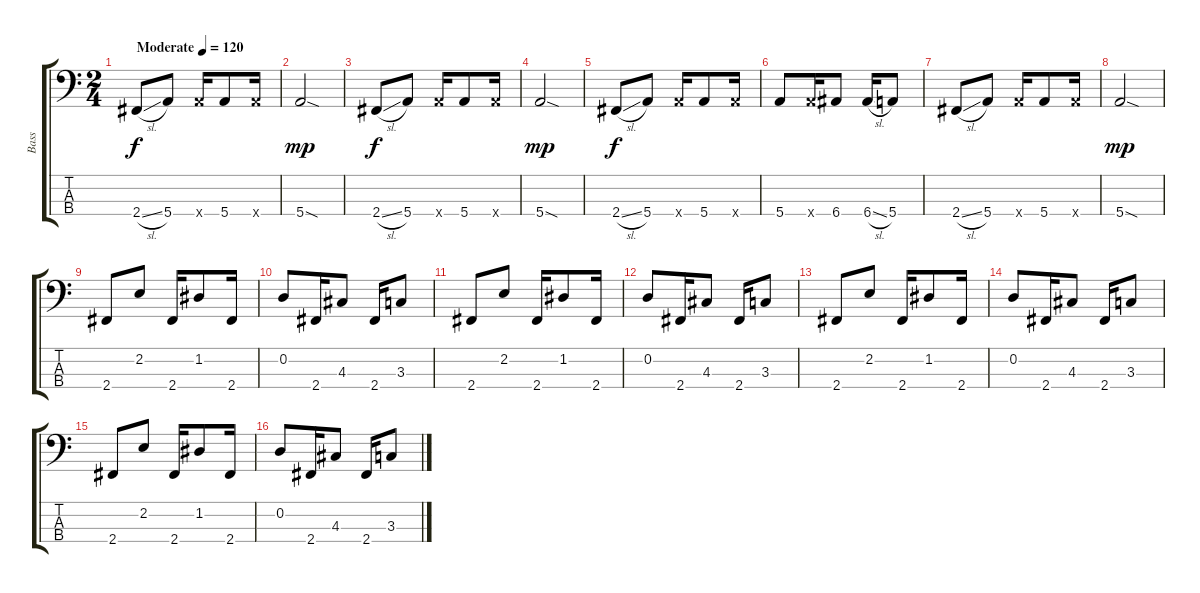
\track ("Bass" "Bass") {instrument electricbassfinger bank 177}
\staff {score tabs}
\tuning (G2 D2 A1 E1) {hide}
\ts (2 4)
\tempo (120 "Moderate")
\clef f4
\ks c
2.4{sl}.8{dy f instrument electricbassfinger} 5.4.8 5.4{x}.16 5.4.8 5.4{x}.16 |
5.4{sod}.2{dy mp} |
2.4{sl}.8{dy f} 5.4.8 5.4{x}.16 5.4.8 5.4{x}.16 |
5.4{sod}.2{dy mp} |
2.4{sl}.8{dy f} 5.4.8 5.4{x}.16 5.4.8 5.4{x}.16 |
5.4.8 5.4{x}.16 6.4.8 6.4{sl}.16 5.4.8 |
2.4{sl}.8 5.4.8 5.4{x}.16 5.4.8 5.4{x}.16 |
5.4{sod}.2{dy mp} |
2.4.8 2.2.8 2.4.16 1.2.8 2.4.16 |
0.2.8 2.4.16 4.3.8 2.4.16 3.3.8 |
2.4.8 2.2.8 2.4.16 1.2.8 2.4.16 |
0.2.8 2.4.16 4.3.8 2.4.16 3.3.8 |
2.4.8 2.2.8 2.4.16 1.2.8 2.4.16 |
0.2.8 2.4.16 4.3.8 2.4.16 3.3.8 |
2.4.8 2.2.8 2.4.16 1.2.8 2.4.16 |
0.2.8 2.4.16 4.3.8 2.4.16 3.3.8
